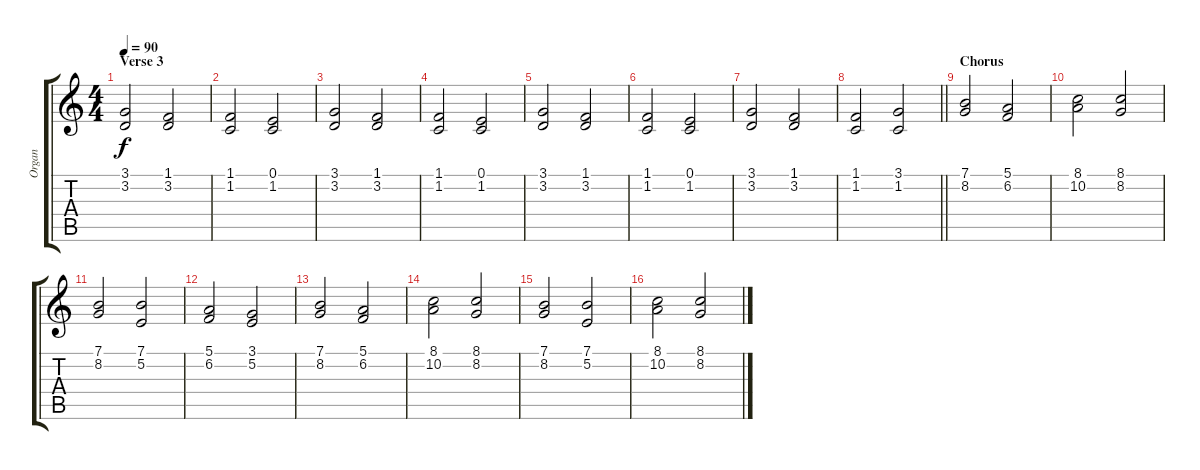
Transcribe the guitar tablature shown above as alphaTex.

\track ("Organ" "Organ") {instrument percussiveorgan}
\staff {score tabs}
\tuning (E4 B3 G3 D3 A2 E2) {hide}
\ts (4 4)
\section ("" "Verse 3")
\tempo 90
\clef g2
\ks c
(3.1 3.2).2{dy f} (1.1 3.2).2 |
(1.1 1.2).2 (0.1 1.2).2 |
(3.1 3.2).2 (1.1 3.2).2 |
(1.1 1.2).2 (0.1 1.2).2 |
(3.1 3.2).2 (1.1 3.2).2 |
(1.1 1.2).2 (0.1 1.2).2 |
(3.1 3.2).2 (1.1 3.2).2 |
\barLineRight lightlight
(1.1 1.2).2 (3.1 1.2).2 |
\section ("" "Chorus")
(7.1 8.2).2 (5.1 6.2).2 |
(8.1 10.2).2 (8.1 8.2).2 |
(7.1 8.2).2 (7.1 5.2).2 |
(5.1 6.2).2 (3.1 5.2).2 |
(7.1 8.2).2 (5.1 6.2).2 |
(8.1 10.2).2 (8.1 8.2).2 |
(7.1 8.2).2 (7.1 5.2).2 |
(8.1 10.2).2 (8.1 8.2).2
